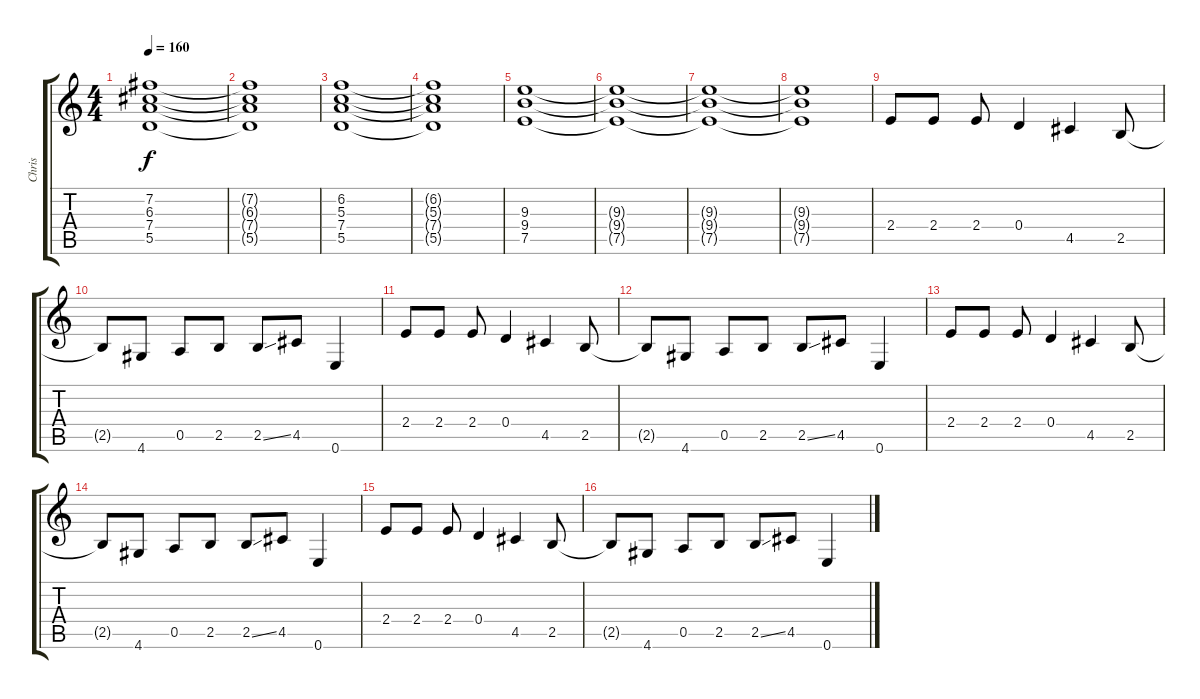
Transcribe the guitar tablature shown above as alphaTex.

\track ("Chris" "Chris") {instrument overdrivenguitar}
\staff {score tabs}
\tuning (E4 B3 G3 D3 A2 E2) {hide}
\ts (4 4)
\tempo 160
\clef g2
\ks c
(7.2 6.3 7.4 5.5).1{dy f volume 14 instrument overdrivenguitar} |
(7.2{t} 6.3{t} 7.4{t} 5.5{t}).1 |
(6.2 5.3 7.4 5.5).1 |
(6.2{t} 5.3{t} 7.4{t} 5.5{t}).1 |
(9.3 9.4 7.5).1{volume 9} |
(9.3{t} 9.4{t} 7.5{t}).1 |
(9.3{t} 9.4{t} 7.5{t}).1 |
(9.3{t} 9.4{t} 7.5{t}).1 |
2.4.8{volume 14} 2.4.8 2.4.8 0.4.4 4.5.4 2.5.8 |
2.5{t}.8 4.6.8 0.5.8 2.5.8 2.5{ss}.8 4.5.8 0.6.4 |
2.4.8 2.4.8 2.4.8 0.4.4 4.5.4 2.5.8 |
2.5{t}.8 4.6.8 0.5.8 2.5.8 2.5{ss}.8 4.5.8 0.6.4 |
2.4.8{volume 14} 2.4.8 2.4.8 0.4.4 4.5.4 2.5.8 |
2.5{t}.8 4.6.8 0.5.8 2.5.8 2.5{ss}.8 4.5.8 0.6.4 |
2.4.8 2.4.8 2.4.8 0.4.4 4.5.4 2.5.8 |
2.5{t}.8 4.6.8 0.5.8 2.5.8 2.5{ss}.8 4.5.8 0.6.4
